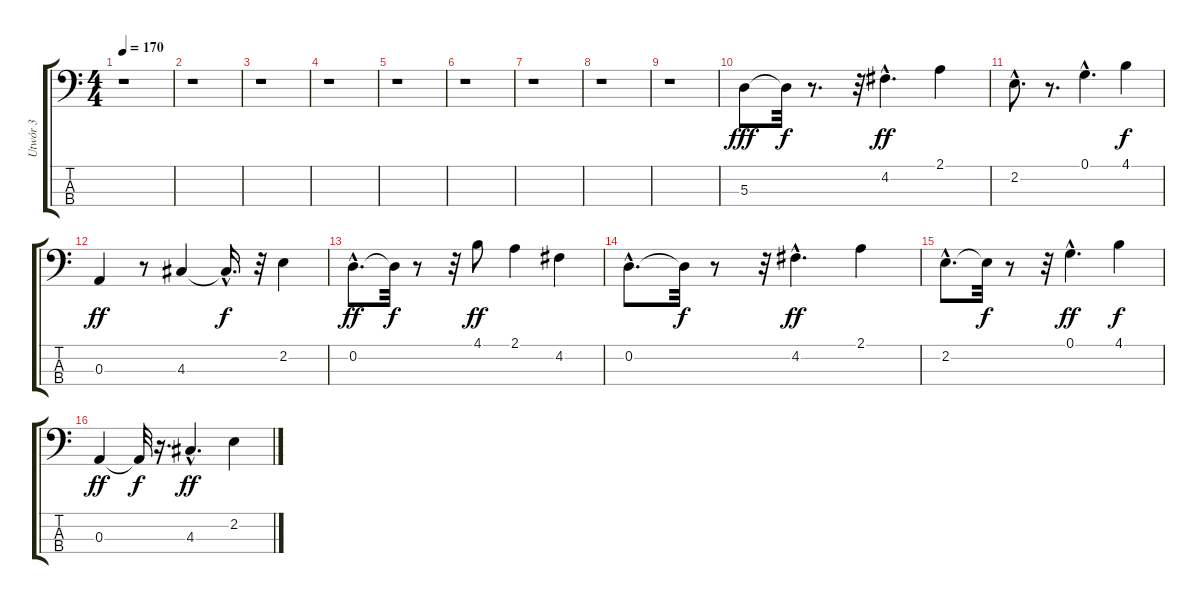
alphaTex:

\track ("Utwór 3" "Utwór 3") {instrument electricbassfinger}
\staff {score tabs}
\tuning (G2 D2 A1 E1) {hide}
\ts (4 4)
\tempo 170
\clef f4
\ks c
r.1{dy fff instrument electricbassfinger} |
r.1 |
r.1 |
r.1 |
r.1 |
r.1 |
r.1 |
r.1 |
r.1 |
5.3.8{volume 12 balance 8} 5.3{t}.32{dy f} r.8{d} r.32 4.2{hac}.4{d dy ff} 2.1.4 |
2.2{hac}.8{d} r.8{d} 0.1{hac}.4{d} 4.1.4{dy f} |
0.3.4{dy ff} r.8 4.3.4 4.3{hac t}.16{d dy f} r.32 2.2.4 |
0.2{hac}.8{d dy ff} 0.2{t}.32{dy f} r.8 r.32 4.1.8{dy ff} 2.1.4 4.2.4 |
0.2{hac}.8{d} 0.2{t}.32{dy f} r.8 r.32 4.2{hac}.4{d dy ff} 2.1.4 |
2.2{hac}.8{d} 2.2{t}.32{dy f} r.8 r.32 0.1{hac}.4{d dy ff} 4.1.4{dy f} |
0.3.4{dy ff} 0.3{t}.32{dy f} r.16{d} 4.3{hac}.4{d dy ff} 2.2.4
